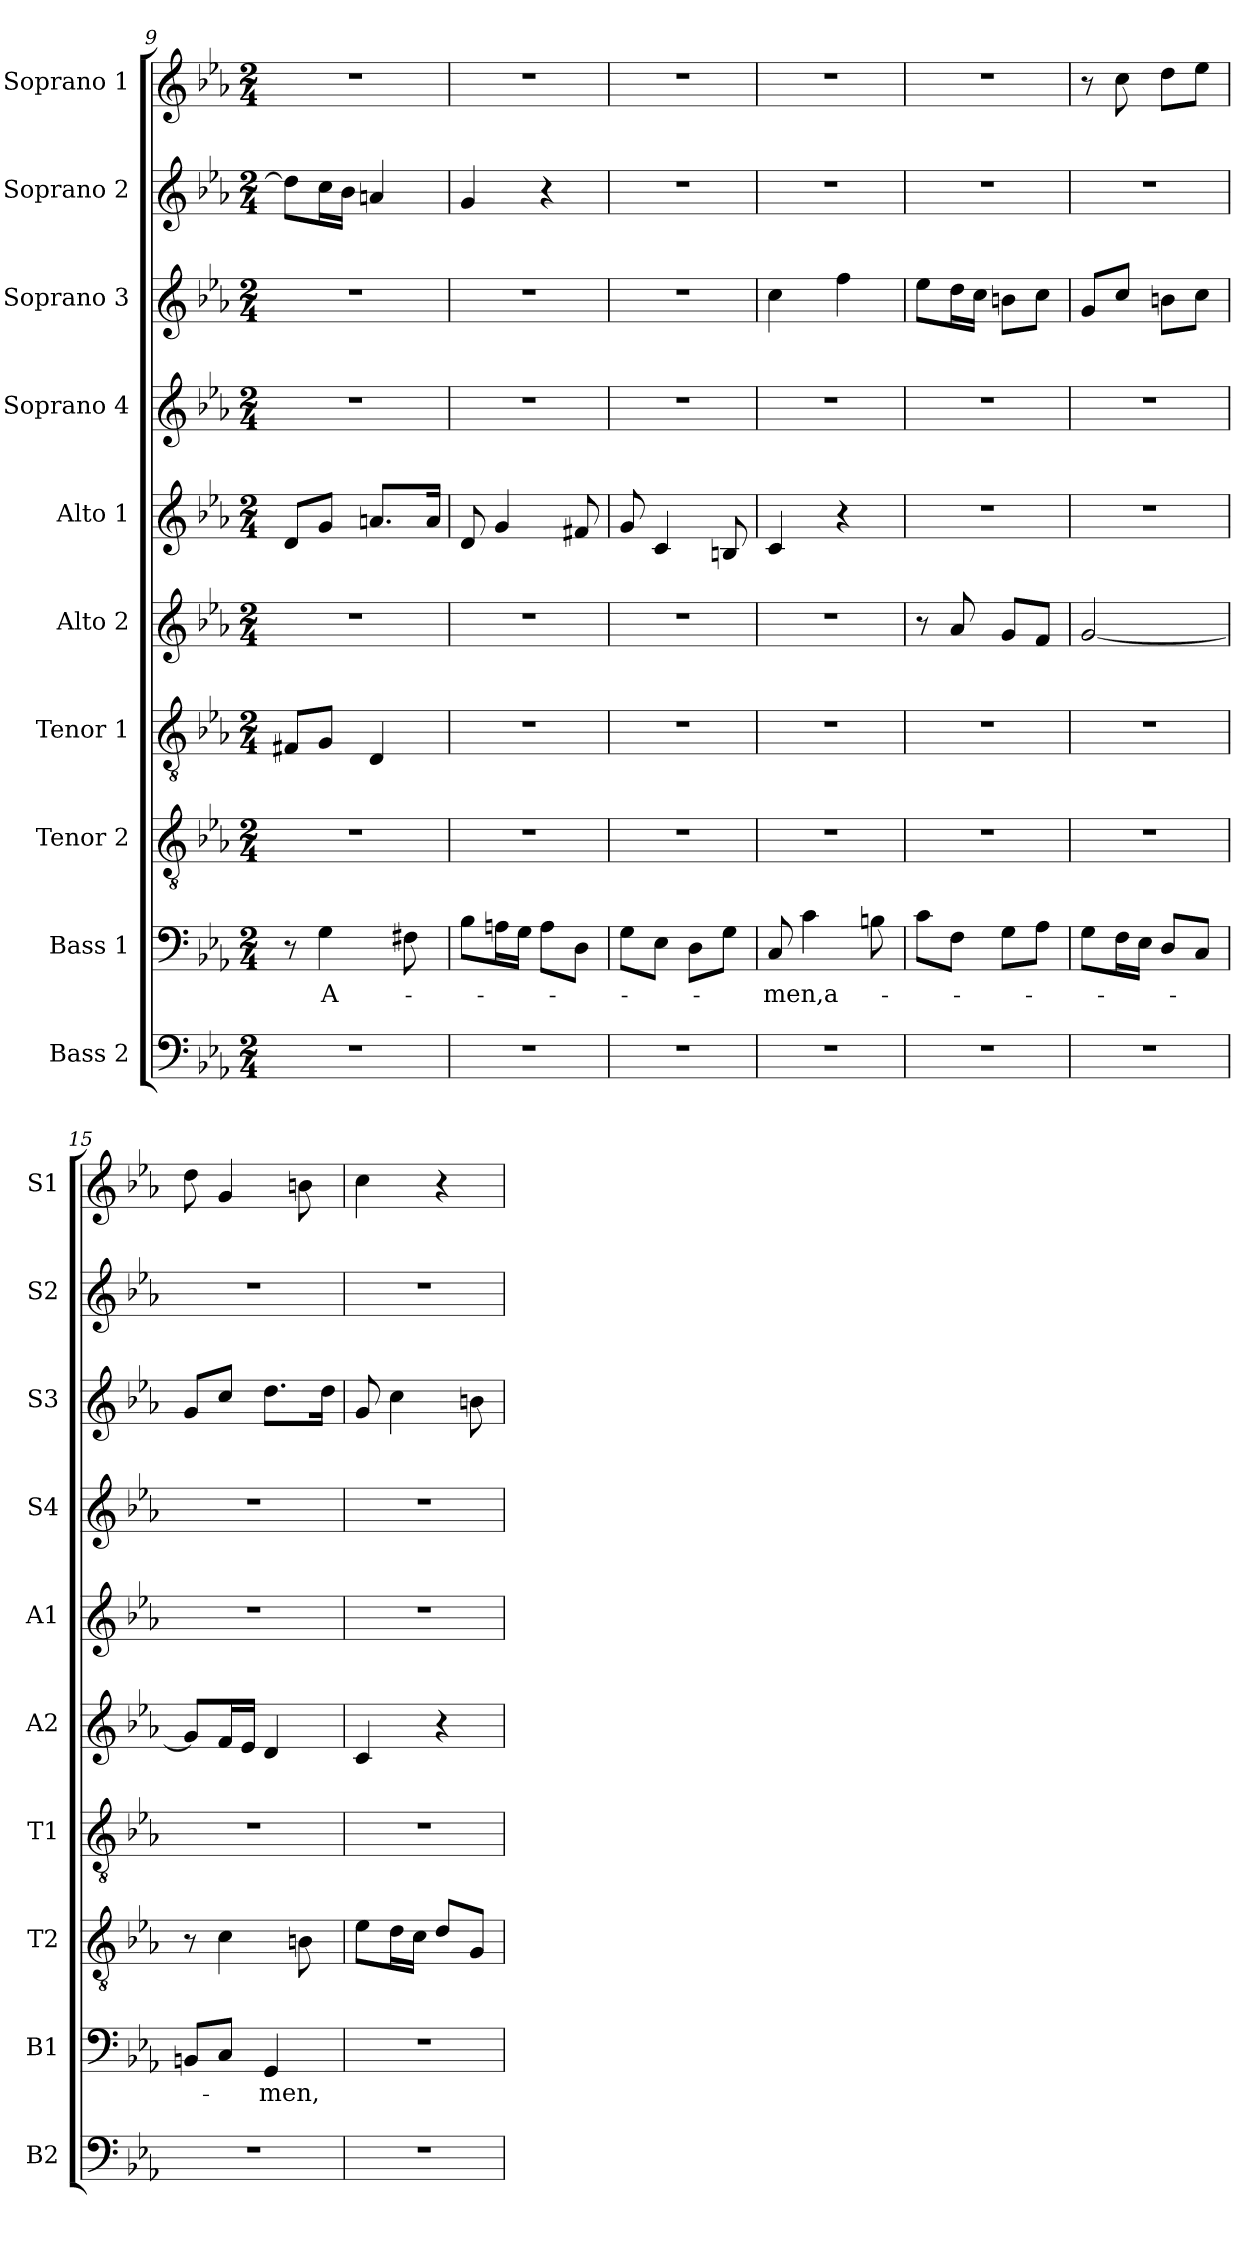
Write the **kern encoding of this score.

**kern	**kern	**text	**kern	**kern	**kern	**kern	**kern	**kern	**kern	**kern
*part10	*part9	*part9	*part8	*part7	*part6	*part5	*part4	*part3	*part2	*part1
*staff10	*staff9	*staff9	*staff8	*staff7	*staff6	*staff5	*staff4	*staff3	*staff2	*staff1
*I"Bass 2	*I"Bass 1	*	*I"Tenor 2	*I"Tenor 1	*I"Alto 2	*I"Alto 1	*I"Soprano 4	*I"Soprano 3	*I"Soprano 2	*I"Soprano 1
*I'B2	*I'B1	*	*I'T2	*I'T1	*I'A2	*I'A1	*I'S4	*I'S3	*I'S2	*I'S1
*clefF4	*clefF4	*	*clefGv2	*clefGv2	*clefG2	*clefG2	*clefG2	*clefG2	*clefG2	*clefG2
*k[b-e-a-]	*k[b-e-a-]	*	*k[b-e-a-]	*k[b-e-a-]	*k[b-e-a-]	*k[b-e-a-]	*k[b-e-a-]	*k[b-e-a-]	*k[b-e-a-]	*k[b-e-a-]
*E-:	*E-:	*	*E-:	*E-:	*E-:	*E-:	*E-:	*E-:	*E-:	*E-:
*M2/4	*M2/4	*	*M2/4	*M2/4	*M2/4	*M2/4	*M2/4	*M2/4	*M2/4	*M2/4
=9	=9	=9	=9	=9	=9	=9	=9	=9	=9	=9
2r	8r	.	2r	8F#X/L	2r	8d/L	2r	2r	8dd\L]	2r
.	4G\	A-	.	8G/J	.	8g/J	.	.	16cc\L	.
.	.	.	.	.	.	.	.	.	16b-\JJ	.
.	.	.	.	4D/	.	8.an/L	.	.	4an/	.
.	8F#X\	.	.	.	.	.	.	.	.	.
.	.	.	.	.	.	16a/Jk	.	.	.	.
=10	=10	=10	=10	=10	=10	=10	=10	=10	=10	=10
2r	8B-\L	.	2r	2r	2r	8d/	2r	2r	4g/	2r
.	16An\L	.	.	.	.	4g/	.	.	.	.
.	16G\JJ	.	.	.	.	.	.	.	.	.
.	8A\L	.	.	.	.	.	.	.	4r	.
.	8D\J	.	.	.	.	8f#X/	.	.	.	.
=11	=11	=11	=11	=11	=11	=11	=11	=11	=11	=11
2r	8G\L	.	2r	2r	2r	8g/	2r	2r	2r	2r
.	8E-\J	.	.	.	.	4c/	.	.	.	.
.	8D\L	.	.	.	.	.	.	.	.	.
.	8G\J	.	.	.	.	8Bn/	.	.	.	.
=12	=12	=12	=12	=12	=12	=12	=12	=12	=12	=12
2r	8C/	-men,a-	2r	2r	2r	4c/	2r	4cc\	2r	2r
.	4c\	.	.	.	.	.	.	.	.	.
.	.	.	.	.	.	4r	.	4ff\	.	.
.	8Bn\	.	.	.	.	.	.	.	.	.
=13	=13	=13	=13	=13	=13	=13	=13	=13	=13	=13
2r	8c\L	.	2r	2r	8r	2r	2r	8ee-\L	2r	2r
.	8F\J	.	.	.	8a-/	.	.	16dd\L	.	.
.	.	.	.	.	.	.	.	16cc\JJ	.	.
.	8G\L	.	.	.	8g/L	.	.	8bn\L	.	.
.	8A-\J	.	.	.	8f/J	.	.	8cc\J	.	.
!!LO:PB:g=z
=14	=14	=14	=14	=14	=14	=14	=14	=14	=14	=14
2r	8G\L	.	2r	2r	[2g/	2r	2r	8g/L	2r	8r
.	16F\L	.	.	.	.	.	.	8cc/J	.	8cc\
.	16E-\JJ	.	.	.	.	.	.	.	.	.
.	8D/L	.	.	.	.	.	.	8bn\L	.	8dd\L
.	8C/J	.	.	.	.	.	.	8cc\J	.	8ee-\J
=15	=15	=15	=15	=15	=15	=15	=15	=15	=15	=15
2r	8BBn/L	.	8r	2r	8g/L]	2r	2r	8g/L	2r	8dd\
.	8C/J	.	4c\	.	16f/L	.	.	8cc/J	.	4g/
.	.	.	.	.	16e-/JJ	.	.	.	.	.
.	4GG/	-men,	.	.	4d/	.	.	8.dd\L	.	.
.	.	.	8Bn\	.	.	.	.	.	.	8bn\
.	.	.	.	.	.	.	.	16dd\Jk	.	.
=16	=16	=16	=16	=16	=16	=16	=16	=16	=16	=16
2r	2r	.	8e-\L	2r	4c/	2r	2r	8g/	2r	4cc\
.	.	.	16d\L	.	.	.	.	4cc\	.	.
.	.	.	16c\JJ	.	.	.	.	.	.	.
.	.	.	8d/L	.	4r	.	.	.	.	4r
.	.	.	8G/J	.	.	.	.	8bn\	.	.
=	=	=	=	=	=	=	=	=	=	=
*-	*-	*-	*-	*-	*-	*-	*-	*-	*-	*-
